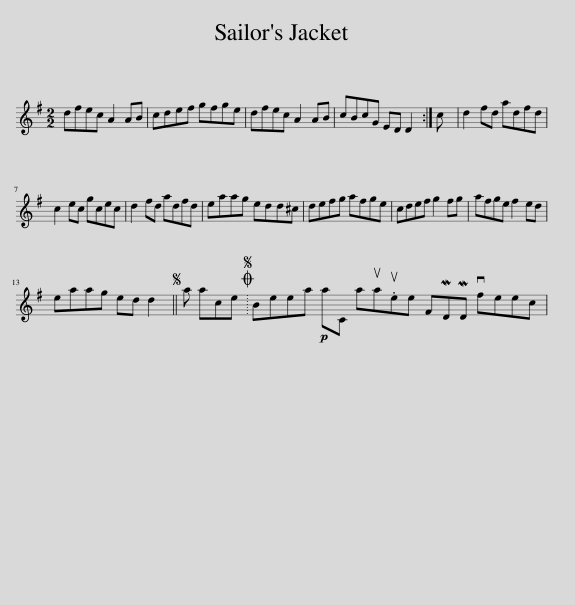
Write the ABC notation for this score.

X:1
L:1/8
M:2/2
I:linebreak $
K:G
V:1 treble
V:1
 dfec A2 AB | cdef gfge | dfec A2 AB | cBcG ED D2 :| c | %5
 d2 fd adfd |$ c2 ec gcec | d2 fd adfd | eaag edd^c | defg afge | %10
 cdef g2 fg | afge f2 ed |$ eaag ed d2 ||S a ace |OS Beea!p! aC aua.uee FMDMD vfeec | %15
